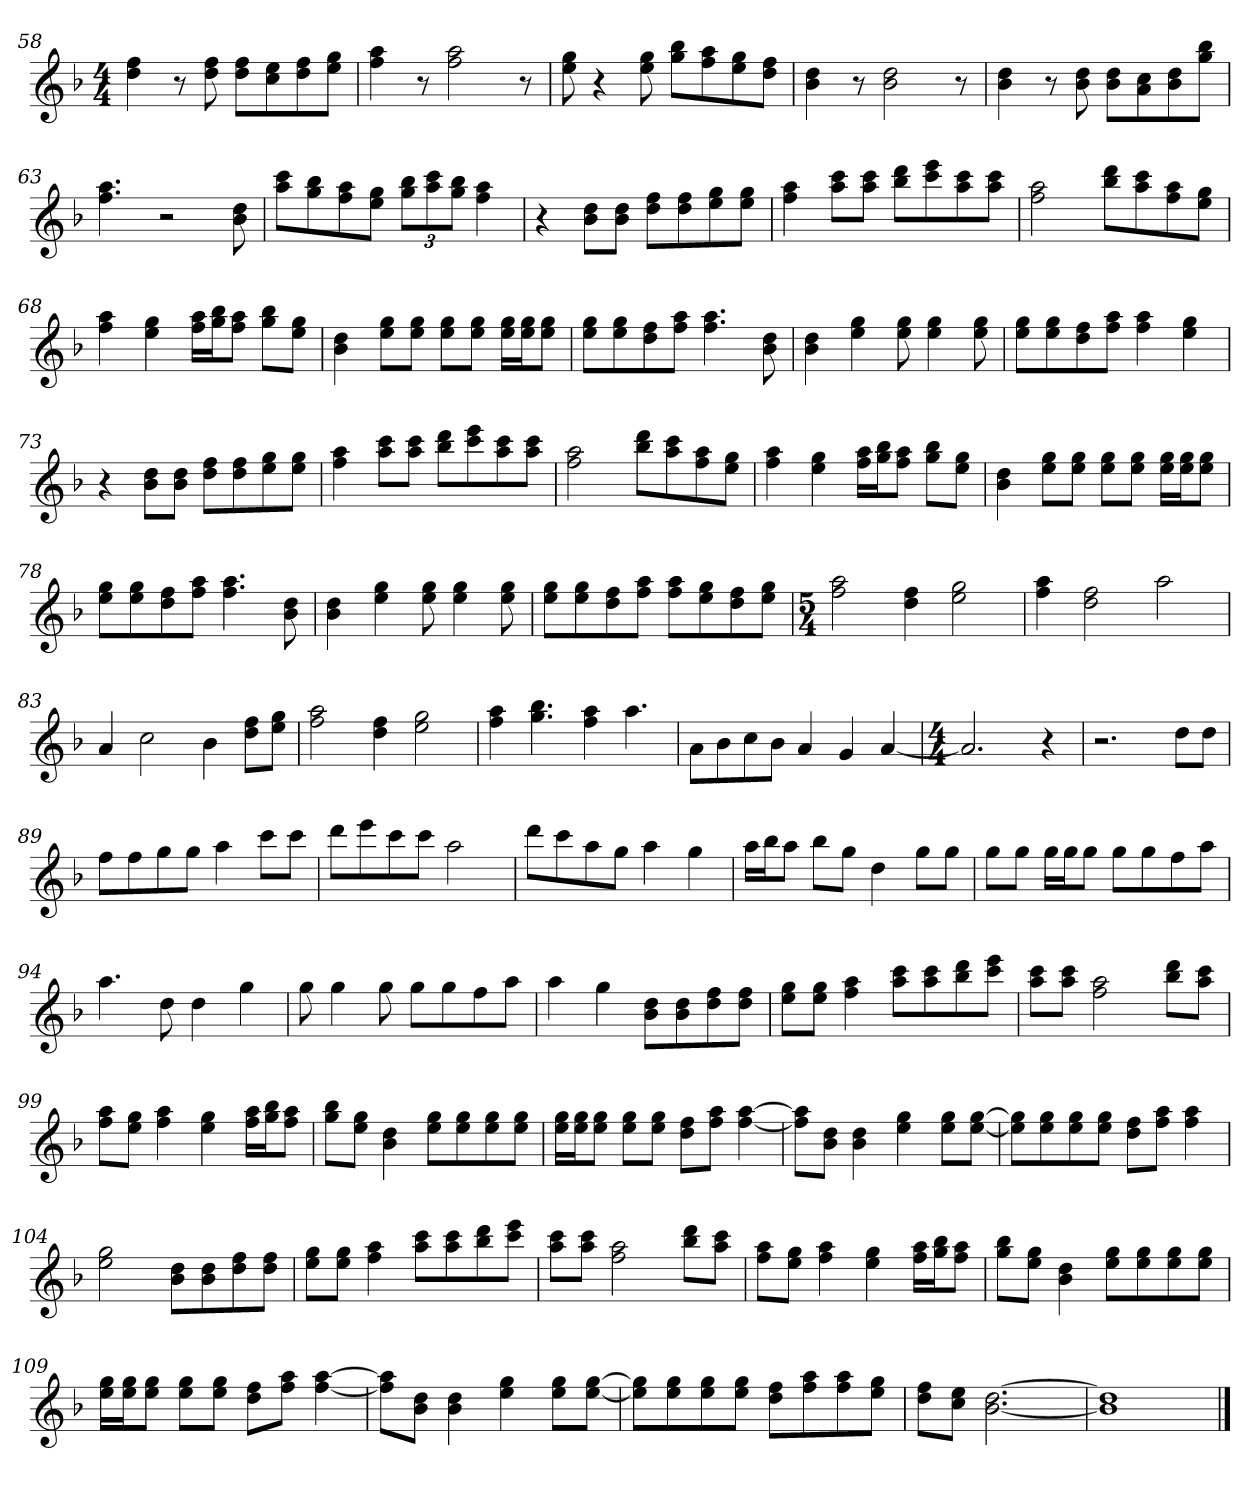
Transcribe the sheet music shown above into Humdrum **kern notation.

**kern
*part1
*staff1
*clefG2
*k[b-]
*F:
*M4/4
=58
4dd 4ff
8r
8dd 8ff
8dd 8ffL
8cc 8ee
8dd 8ff
8ee 8ggJ
=59
4ff 4aa
8r
2ff 2aa
8r
=60
8ee 8gg
4r
8ee 8gg
8gg 8bb-L
8ff 8aa
8ee 8gg
8dd 8ffJ
=61
4b- 4dd
8r
2b- 2dd
8r
=62
4b- 4dd
8r
8b- 8dd
8b- 8ddL
8a 8cc
8b- 8dd
8gg 8bb-J
=63
4.ff 4.aa
2r
8b- 8dd
=64
8aa 8cccL
8gg 8bb-
8ff 8aa
8ee 8ggJ
12gg 12bb-L
12aa 12ccc
12gg 12bb-J
4ff 4aa
=65
4r
8b- 8ddL
8b- 8ddJ
8dd 8ffL
8dd 8ff
8ee 8gg
8ee 8ggJ
=66
4ff 4aa
8aa 8cccL
8aa 8cccJ
8bb- 8dddL
8ccc 8eee
8aa 8ccc
8aa 8cccJ
=67
2ff 2aa
8bb- 8dddL
8aa 8ccc
8ff 8aa
8ee 8ggJ
=68
4ff 4aa
4ee 4gg
16ff 16aaLL
16gg 16bb-J
8ff 8aaJ
8gg 8bb-L
8ee 8ggJ
=69
4b- 4dd
8ee 8ggL
8ee 8ggJ
8ee 8ggL
8ee 8ggJ
16ee 16ggLL
16ee 16ggJ
8ee 8ggJ
=70
8ee 8ggL
8ee 8gg
8dd 8ff
8ff 8aaJ
4.ff 4.aa
8b- 8dd
=71
4b- 4dd
4ee 4gg
8ee 8gg
4ee 4gg
8ee 8gg
=72
8ee 8ggL
8ee 8gg
8dd 8ff
8ff 8aaJ
4ff 4aa
4ee 4gg
=73
4r
8b- 8ddL
8b- 8ddJ
8dd 8ffL
8dd 8ff
8ee 8gg
8ee 8ggJ
=74
4ff 4aa
8aa 8cccL
8aa 8cccJ
8bb- 8dddL
8ccc 8eee
8aa 8ccc
8aa 8cccJ
=75
2ff 2aa
8bb- 8dddL
8aa 8ccc
8ff 8aa
8ee 8ggJ
=76
4ff 4aa
4ee 4gg
16ff 16aaLL
16gg 16bb-J
8ff 8aaJ
8gg 8bb-L
8ee 8ggJ
=77
4b- 4dd
8ee 8ggL
8ee 8ggJ
8ee 8ggL
8ee 8ggJ
16ee 16ggLL
16ee 16ggJ
8ee 8ggJ
=78
8ee 8ggL
8ee 8gg
8dd 8ff
8ff 8aaJ
4.ff 4.aa
8b- 8dd
=79
4b- 4dd
4ee 4gg
8ee 8gg
4ee 4gg
8ee 8gg
=80
8ee 8ggL
8ee 8gg
8dd 8ff
8ff 8aaJ
8ff 8aaL
8ee 8gg
8dd 8ff
8ee 8ggJ
=81
*M5/4
2ff 2aa
4dd 4ff
2ee 2gg
=82
4ff 4aa
2dd 2ff
2aa
=83
4a
2cc
4b-
8dd 8ffL
8ee 8ggJ
=84
2ff 2aa
4dd 4ff
2ee 2gg
=85
4ff 4aa
4.gg 4.bb-
4ff 4aa
4.aa
=86
8aL
8b-
8cc
8b-J
4a
4g
[4a
=87
*M4/4
2.a]
4r
=88
2.r
8ddL
8ddJ
=89
8ffL
8ff
8gg
8ggJ
4aa
8cccL
8cccJ
=90
8dddL
8eee
8ccc
8cccJ
2aa
=91
8dddL
8ccc
8aa
8ggJ
4aa
4gg
=92
16aaLL
16bb-J
8aaJ
8bb-L
8ggJ
4dd
8ggL
8ggJ
=93
8ggL
8ggJ
16ggLL
16ggJ
8ggJ
8ggL
8gg
8ff
8aaJ
=94
4.aa
8dd
4dd
4gg
=95
8gg
4gg
8gg
8ggL
8gg
8ff
8aaJ
=96
4aa
4gg
8b- 8ddL
8b- 8dd
8dd 8ff
8dd 8ffJ
=97
8ee 8ggL
8ee 8ggJ
4ff 4aa
8aa 8cccL
8aa 8ccc
8bb- 8ddd
8ccc 8eeeJ
=98
8aa 8cccL
8aa 8cccJ
2ff 2aa
8bb- 8dddL
8aa 8cccJ
=99
8ff 8aaL
8ee 8ggJ
4ff 4aa
4ee 4gg
16ff 16aaLL
16gg 16bb-J
8ff 8aaJ
=100
8gg 8bb-L
8ee 8ggJ
4b- 4dd
8ee 8ggL
8ee 8gg
8ee 8gg
8ee 8ggJ
=101
16ee 16ggLL
16ee 16ggJ
8ee 8ggJ
8ee 8ggL
8ee 8ggJ
8dd 8ffL
8ff 8aaJ
[4ff [4aa
=102
8ff] 8aa]L
8b- 8ddJ
4b- 4dd
4ee 4gg
8ee 8ggL
[8ee [8ggJ
=103
8ee] 8gg]L
8ee 8gg
8ee 8gg
8ee 8ggJ
8dd 8ffL
8ff 8aaJ
4ff 4aa
=104
2ee 2gg
8b- 8ddL
8b- 8dd
8dd 8ff
8dd 8ffJ
=105
8ee 8ggL
8ee 8ggJ
4ff 4aa
8aa 8cccL
8aa 8ccc
8bb- 8ddd
8ccc 8eeeJ
=106
8aa 8cccL
8aa 8cccJ
2ff 2aa
8bb- 8dddL
8aa 8cccJ
=107
8ff 8aaL
8ee 8ggJ
4ff 4aa
4ee 4gg
16ff 16aaLL
16gg 16bb-J
8ff 8aaJ
=108
8gg 8bb-L
8ee 8ggJ
4b- 4dd
8ee 8ggL
8ee 8gg
8ee 8gg
8ee 8ggJ
=109
16ee 16ggLL
16ee 16ggJ
8ee 8ggJ
8ee 8ggL
8ee 8ggJ
8dd 8ffL
8ff 8aaJ
[4ff [4aa
=110
8ff] 8aa]L
8b- 8ddJ
4b- 4dd
4ee 4gg
8ee 8ggL
[8ee [8ggJ
=111
8ee] 8gg]L
8ee 8gg
8ee 8gg
8ee 8ggJ
8dd 8ffL
8ff 8aa
8ff 8aa
8ee 8ggJ
=112
8dd 8ffL
8cc 8eeJ
[2.b- [2.dd
=113
1b-] 1dd]
==
*-
